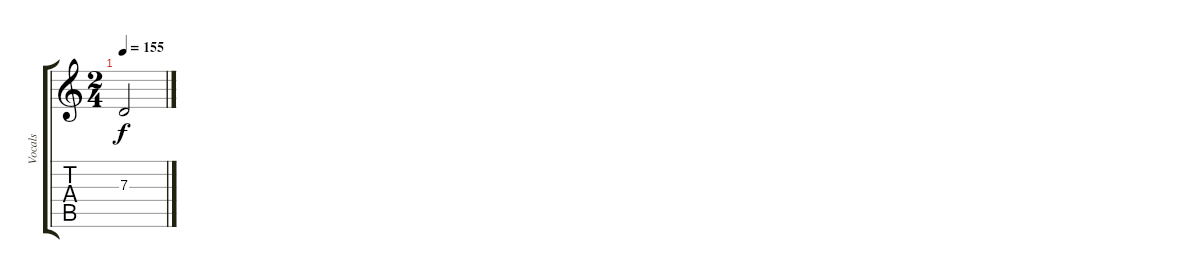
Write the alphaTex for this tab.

\track ("Vocals" "Vocals") {instrument altosax}
\staff {score tabs}
\tuning (E4 B3 G3 D3 A2 E2) {hide}
\ts (2 4)
\tempo 155
\clef g2
\ks c
7.3{t}.2{dy f}
